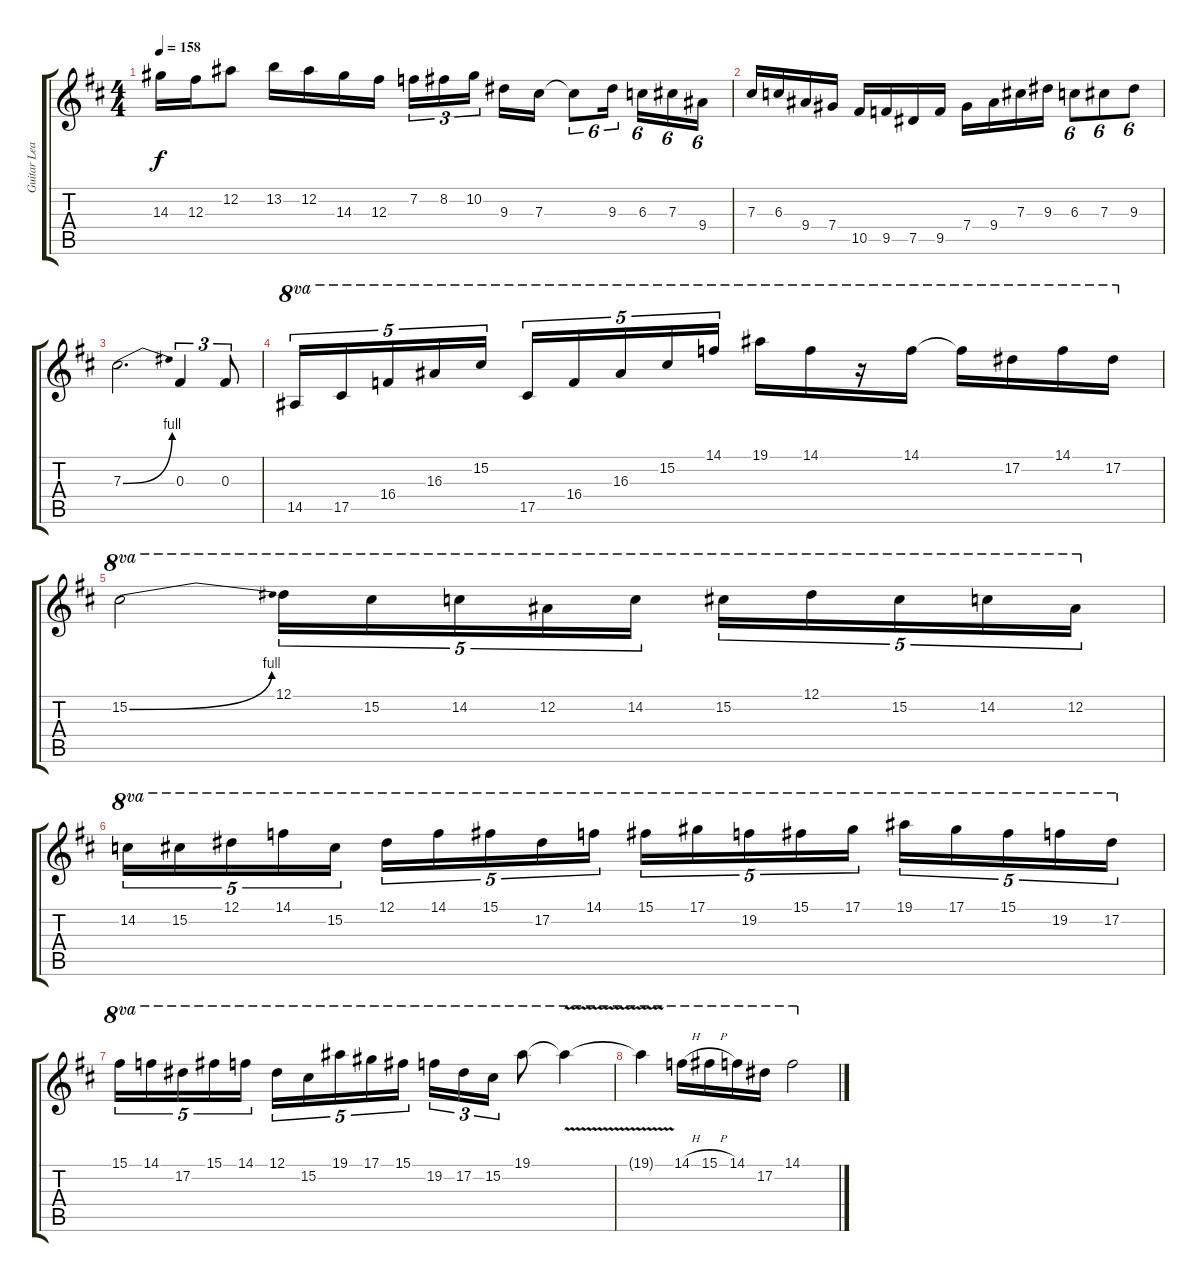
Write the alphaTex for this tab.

\track ("Guitar Lead" "Guitar Lea") {instrument distortionguitar}
\staff {score tabs}
\tuning (Eb4 Bb3 Gb3 Db3 Ab2 Eb2) {hide}
\ts (4 4)
\tempo 158
\clef g2
\ks d
14.3.16{dy f} 12.3.16 12.2.8 13.2.16 12.2.16 14.3.16 12.3.16 7.2.16{tu (3 2)} 8.2.16{tu (3 2)} 10.2.16{tu (3 2) beam splitsecondary} 9.3.16 7.3.16 7.3{t}.8{tu (6 4)} 9.3.16{tu (6 4)} 6.3.16{tu (6 4)} 7.3.16{tu (6 4)} 9.4.16{tu (6 4)} |
7.3.16 6.3.16 9.4.16 7.4.16 10.5.16 9.5.16 7.5.16 9.5.16 7.4.16 9.4.16 7.3.16 9.3.16 6.3.8{tu (6 4)} 7.3.8{tu (6 4)} 9.3.8{tu (6 4)} |
7.3{be (bend 0 0 60 4)}.2{d} 0.3.4{tu (3 2)} 0.3.8{tu (3 2)} |
14.5.16{tu (5 4) ot 8va} 17.5.16{tu (5 4) ot 8va} 16.4.16{tu (5 4) ot 8va} 16.3.16{tu (5 4) ot 8va} 15.2.16{tu (5 4) ot 8va} 17.5.16{tu (5 4) ot 8va} 16.4.16{tu (5 4) ot 8va} 16.3.16{tu (5 4) ot 8va} 15.2.16{tu (5 4) ot 8va} 14.1.16{tu (5 4) ot 8va} 19.1.16{ot 8va} 14.1.16{ot 8va} r.16{ot 8va} 14.1.16{ot 8va} 14.1{t}.16{ot 8va} 17.2.16{ot 8va} 14.1.16{ot 8va} 17.2.16{ot 8va} |
15.2{be (bend 0 0 60 4)}.2{ot 8va} 12.1.16{tu (5 4) ot 8va} 15.2.16{tu (5 4) ot 8va} 14.2.16{tu (5 4) ot 8va} 12.2.16{tu (5 4) ot 8va} 14.2.16{tu (5 4) ot 8va} 15.2.16{tu (5 4) ot 8va} 12.1.16{tu (5 4) ot 8va} 15.2.16{tu (5 4) ot 8va} 14.2.16{tu (5 4) ot 8va} 12.2.16{tu (5 4) ot 8va} |
14.2.16{tu (5 4) ot 8va} 15.2.16{tu (5 4) ot 8va} 12.1.16{tu (5 4) ot 8va} 14.1.16{tu (5 4) ot 8va} 15.2.16{tu (5 4) ot 8va} 12.1.16{tu (5 4) ot 8va} 14.1.16{tu (5 4) ot 8va} 15.1.16{tu (5 4) ot 8va} 17.2.16{tu (5 4) ot 8va} 14.1.16{tu (5 4) ot 8va} 15.1.16{tu (5 4) ot 8va} 17.1.16{tu (5 4) ot 8va} 19.2.16{tu (5 4) ot 8va} 15.1.16{tu (5 4) ot 8va} 17.1.16{tu (5 4) ot 8va} 19.1.16{tu (5 4) ot 8va} 17.1.16{tu (5 4) ot 8va} 15.1.16{tu (5 4) ot 8va} 19.2.16{tu (5 4) ot 8va} 17.2.16{tu (5 4) ot 8va} |
15.1.16{tu (5 4) ot 8va} 14.1.16{tu (5 4) ot 8va} 17.2.16{tu (5 4) ot 8va} 15.1.16{tu (5 4) ot 8va} 14.1.16{tu (5 4) ot 8va} 12.1.16{tu (5 4) ot 8va} 15.2.16{tu (5 4) ot 8va} 19.1.16{tu (5 4) ot 8va} 17.1.16{tu (5 4) ot 8va} 15.1.16{tu (5 4) ot 8va} 19.2.16{tu (3 2) ot 8va} 17.2.16{tu (3 2) ot 8va} 15.2.16{tu (3 2) ot 8va} 19.1.8{ot 8va} 19.1{v t}.4{ot 8va} |
19.1{t}.4{ot 8va} 14.1{h}.16{ot 8va} 15.1{h}.16{ot 8va} 14.1.16{ot 8va} 17.2.16{ot 8va} 14.1.2{ot 8va}
